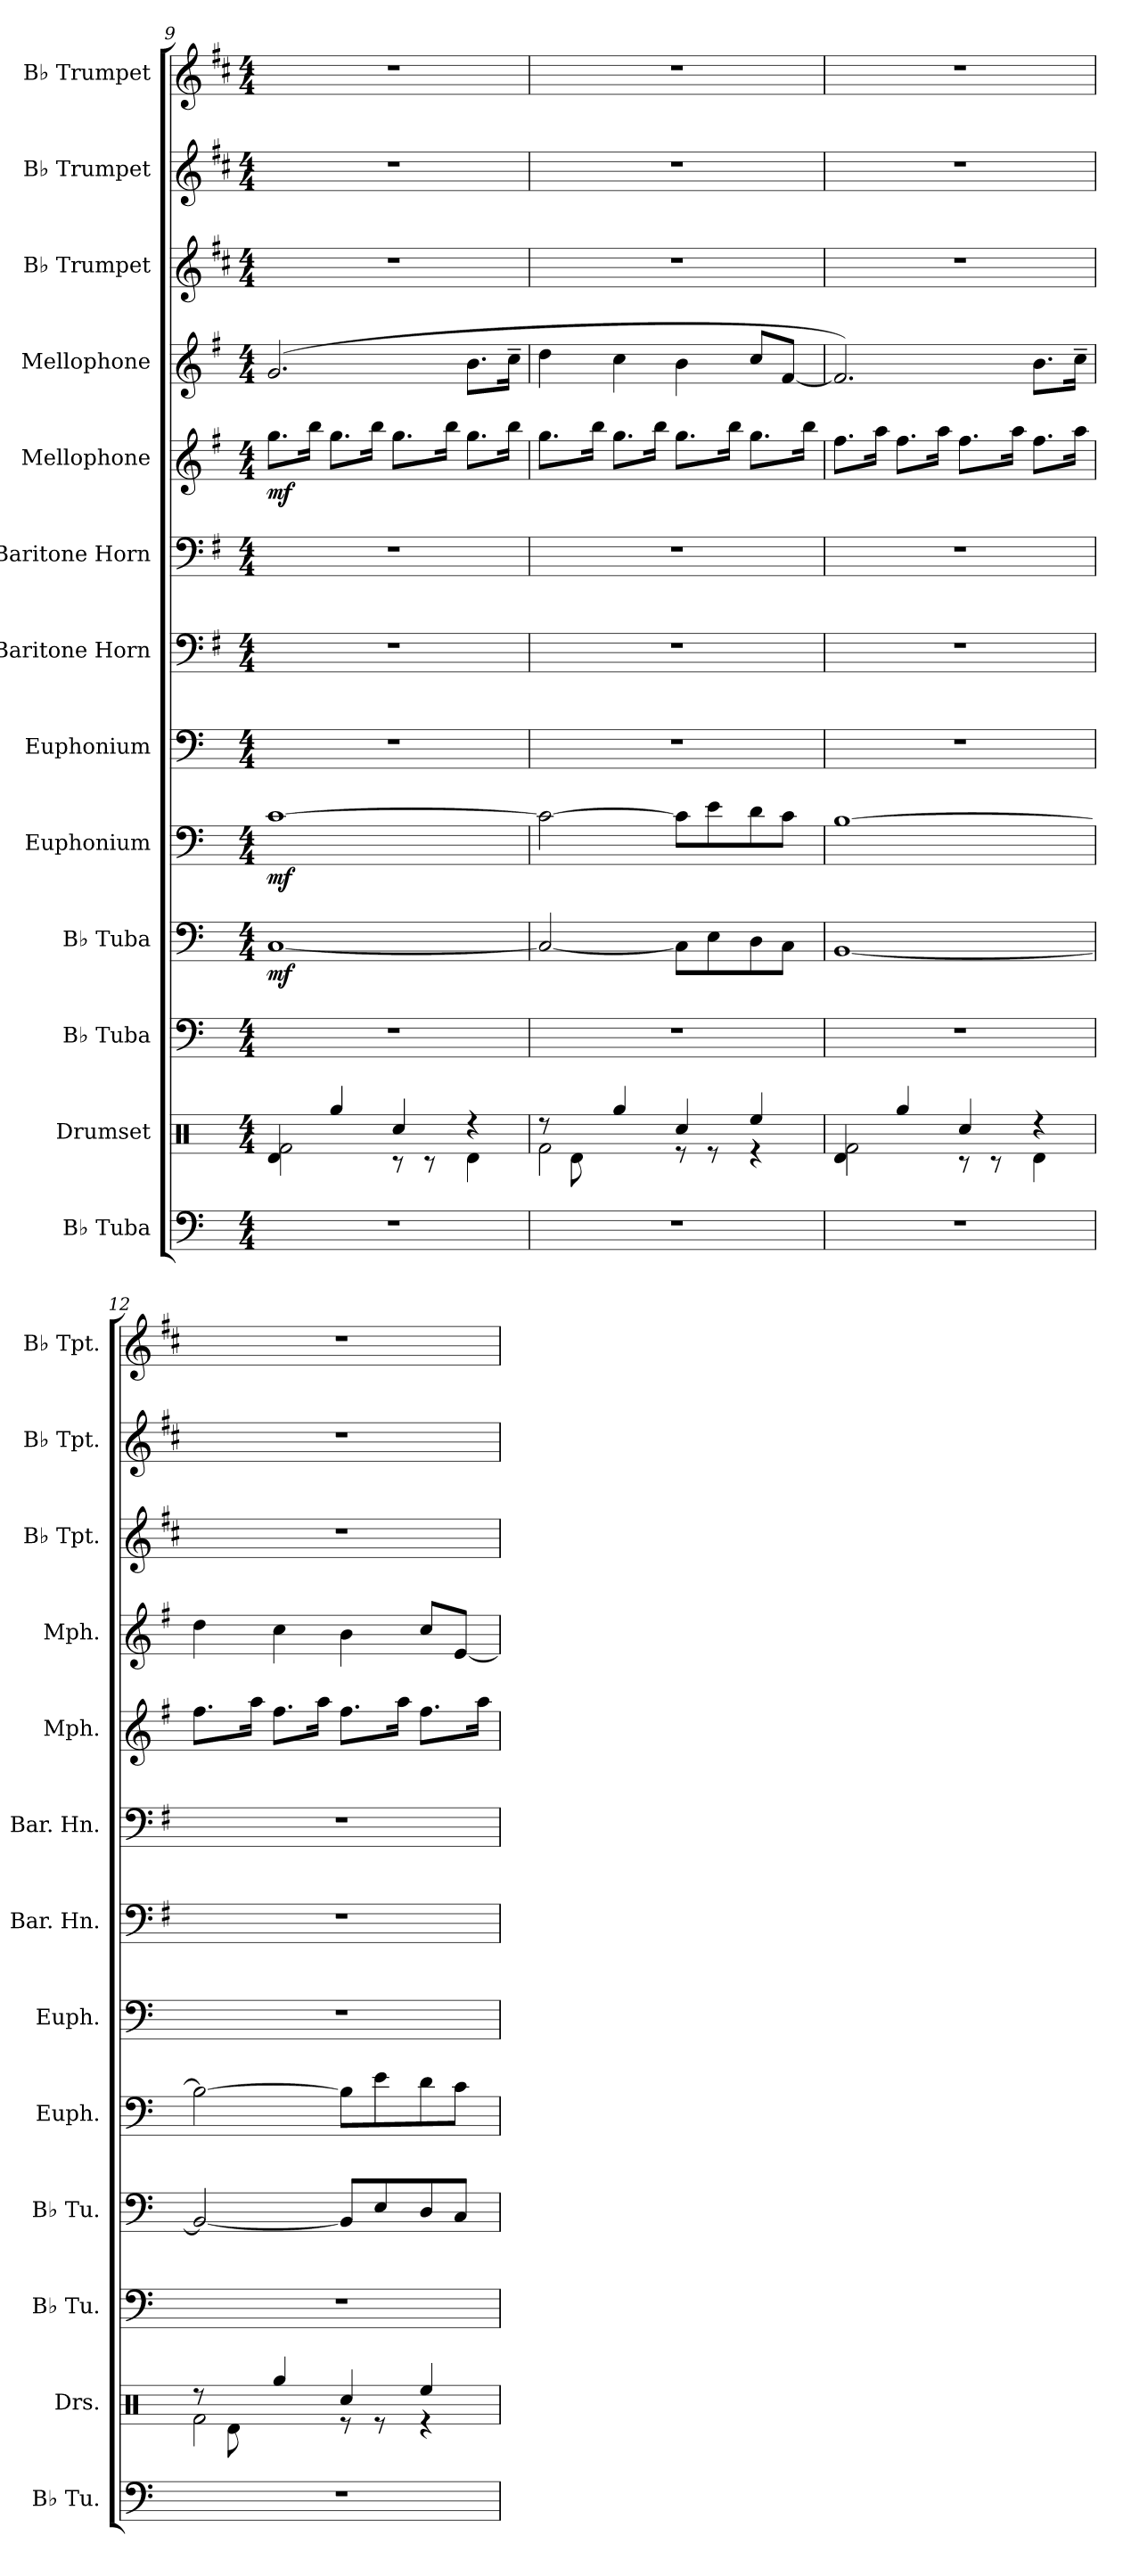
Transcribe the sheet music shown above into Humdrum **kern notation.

**kern	**kern	**kern	**kern	**dynam	**kern	**dynam	**kern	**kern	**kern	**kern	**dynam	**kern	**kern	**kern	**kern
*part13	*part12	*part11	*part10	*part10	*part9	*part9	*part8	*part7	*part6	*part5	*part5	*part4	*part3	*part2	*part1
*staff13	*staff12	*staff11	*staff10	*staff10	*staff9	*staff9	*staff8	*staff7	*staff6	*staff5	*staff5	*staff4	*staff3	*staff2	*staff1
*I"B♭ Tuba	*I"Drumset	*I"B♭ Tuba	*I"B♭ Tuba	*	*I"Euphonium	*	*I"Euphonium	*I"Baritone Horn	*I"Baritone Horn	*I"Mellophone	*	*I"Mellophone	*I"B♭ Trumpet	*I"B♭ Trumpet	*I"B♭ Trumpet
*I'B♭ Tu.	*I'Drs.	*I'B♭ Tu.	*I'B♭ Tu.	*	*I'Euph.	*	*I'Euph.	*I'Bar. Hn.	*I'Bar. Hn.	*I'Mph.	*	*I'Mph.	*I'B♭ Tpt.	*I'B♭ Tpt.	*I'B♭ Tpt.
*clefF4	*clefX	*clefF4	*clefF4	*	*clefF4	*	*clefF4	*clefF4	*clefF4	*clefG2	*	*clefG2	*clefG2	*clefG2	*clefG2
*	*	*	*	*	*	*	*	*ITrd4c7	*ITrd4c7	*ITrd4c7	*	*ITrd4c7	*ITrd1c2	*ITrd1c2	*ITrd1c2
*k[]	*k[]	*k[]	*k[]	*	*k[]	*	*k[]	*k[]	*k[]	*k[]	*	*k[]	*k[]	*k[]	*k[]
*M4/4	*M4/4	*M4/4	*M4/4	*	*M4/4	*	*M4/4	*M4/4	*M4/4	*M4/4	*	*M4/4	*M4/4	*M4/4	*M4/4
=9	=9	=9	=9	=9	=9	=9	=9	=9	=9	=9	=9	=9	=9	=9	=9
*	*^	*	*	*	*	*	*	*	*	*	*	*	*	*	*
!	!	!	!	!	!LO:DY:b	!	!LO:DY:b	!	!	!	!	!LO:DY:b	!	!	!	!
1r	4Rd/	2Rf\	1r	[1C	mf	[1c	mf	1r	1r	1r	8.cc\L	mf	(2.c/	1r	1r	1r
.	.	.	.	.	.	.	.	.	.	.	16ee\Jk	.	.	.	.	.
.	4Rgg/	.	.	.	.	.	.	.	.	.	8.cc\L	.	.	.	.	.
.	.	.	.	.	.	.	.	.	.	.	16ee\Jk	.	.	.	.	.
.	4Rcc/	8r	.	.	.	.	.	.	.	.	8.cc\L	.	.	.	.	.
.	.	8r	.	.	.	.	.	.	.	.	.	.	.	.	.	.
.	.	.	.	.	.	.	.	.	.	.	16ee\Jk	.	.	.	.	.
.	4r	4Rd\	.	.	.	.	.	.	.	.	8.cc\L	.	8.e\L	.	.	.
.	.	.	.	.	.	.	.	.	.	.	16ee\Jk	.	16f~\Jk	.	.	.
=10	=10	=10	=10	=10	=10	=10	=10	=10	=10	=10	=10	=10	=10	=10	=10	=10
1r	8r	2Rf\	1r	2C/_	.	2c\_	.	1r	1r	1r	8.cc\L	.	4g\	1r	1r	1r
.	8Rd\	.	.	.	.	.	.	.	.	.	.	.	.	.	.	.
.	.	.	.	.	.	.	.	.	.	.	16ee\Jk	.	.	.	.	.
.	4Rgg/	.	.	.	.	.	.	.	.	.	8.cc\L	.	4f\	.	.	.
.	.	.	.	.	.	.	.	.	.	.	16ee\Jk	.	.	.	.	.
.	4Rcc/	8r	.	8C\L]	.	8c\L]	.	.	.	.	8.cc\L	.	4e\	.	.	.
.	.	8r	.	8E\	.	8e\	.	.	.	.	.	.	.	.	.	.
.	.	.	.	.	.	.	.	.	.	.	16ee\Jk	.	.	.	.	.
.	4Ree/	4r	.	8D\	.	8d\	.	.	.	.	8.cc\L	.	8f/L	.	.	.
.	.	.	.	8C\J	.	8c\J	.	.	.	.	.	.	[8B/J	.	.	.
.	.	.	.	.	.	.	.	.	.	.	16ee\Jk	.	.	.	.	.
!!LO:PB:g=z
=11	=11	=11	=11	=11	=11	=11	=11	=11	=11	=11	=11	=11	=11	=11	=11	=11
1r	4Rd/	2Rf\	1r	[1BB	.	[1B	.	1r	1r	1r	8.b\L	.	2.B/])	1r	1r	1r
.	.	.	.	.	.	.	.	.	.	.	16dd\Jk	.	.	.	.	.
.	4Rgg/	.	.	.	.	.	.	.	.	.	8.b\L	.	.	.	.	.
.	.	.	.	.	.	.	.	.	.	.	16dd\Jk	.	.	.	.	.
.	4Rcc/	8r	.	.	.	.	.	.	.	.	8.b\L	.	.	.	.	.
.	.	8r	.	.	.	.	.	.	.	.	.	.	.	.	.	.
.	.	.	.	.	.	.	.	.	.	.	16dd\Jk	.	.	.	.	.
.	4r	4Rd\	.	.	.	.	.	.	.	.	8.b\L	.	8.e\L	.	.	.
.	.	.	.	.	.	.	.	.	.	.	16dd\Jk	.	16f~\Jk	.	.	.
=12	=12	=12	=12	=12	=12	=12	=12	=12	=12	=12	=12	=12	=12	=12	=12	=12
1r	8r	2Rf\	1r	2BB/_	.	2B\_	.	1r	1r	1r	8.b\L	.	4g\	1r	1r	1r
.	8Rd\	.	.	.	.	.	.	.	.	.	.	.	.	.	.	.
.	.	.	.	.	.	.	.	.	.	.	16dd\Jk	.	.	.	.	.
.	4Rgg/	.	.	.	.	.	.	.	.	.	8.b\L	.	4f\	.	.	.
.	.	.	.	.	.	.	.	.	.	.	16dd\Jk	.	.	.	.	.
.	4Rcc/	8r	.	8BB/L]	.	8B\L]	.	.	.	.	8.b\L	.	4e\	.	.	.
.	.	8r	.	8E/	.	8e\	.	.	.	.	.	.	.	.	.	.
.	.	.	.	.	.	.	.	.	.	.	16dd\Jk	.	.	.	.	.
.	4Ree/	4r	.	8D/	.	8d\	.	.	.	.	8.b\L	.	8f/L	.	.	.
.	.	.	.	8C/J	.	8c\J	.	.	.	.	.	.	[8A/J	.	.	.
.	.	.	.	.	.	.	.	.	.	.	16dd\Jk	.	.	.	.	.
*	*v	*v	*	*	*	*	*	*	*	*	*	*	*	*	*	*
=	=	=	=	=	=	=	=	=	=	=	=	=	=	=	=
*-	*-	*-	*-	*-	*-	*-	*-	*-	*-	*-	*-	*-	*-	*-	*-
